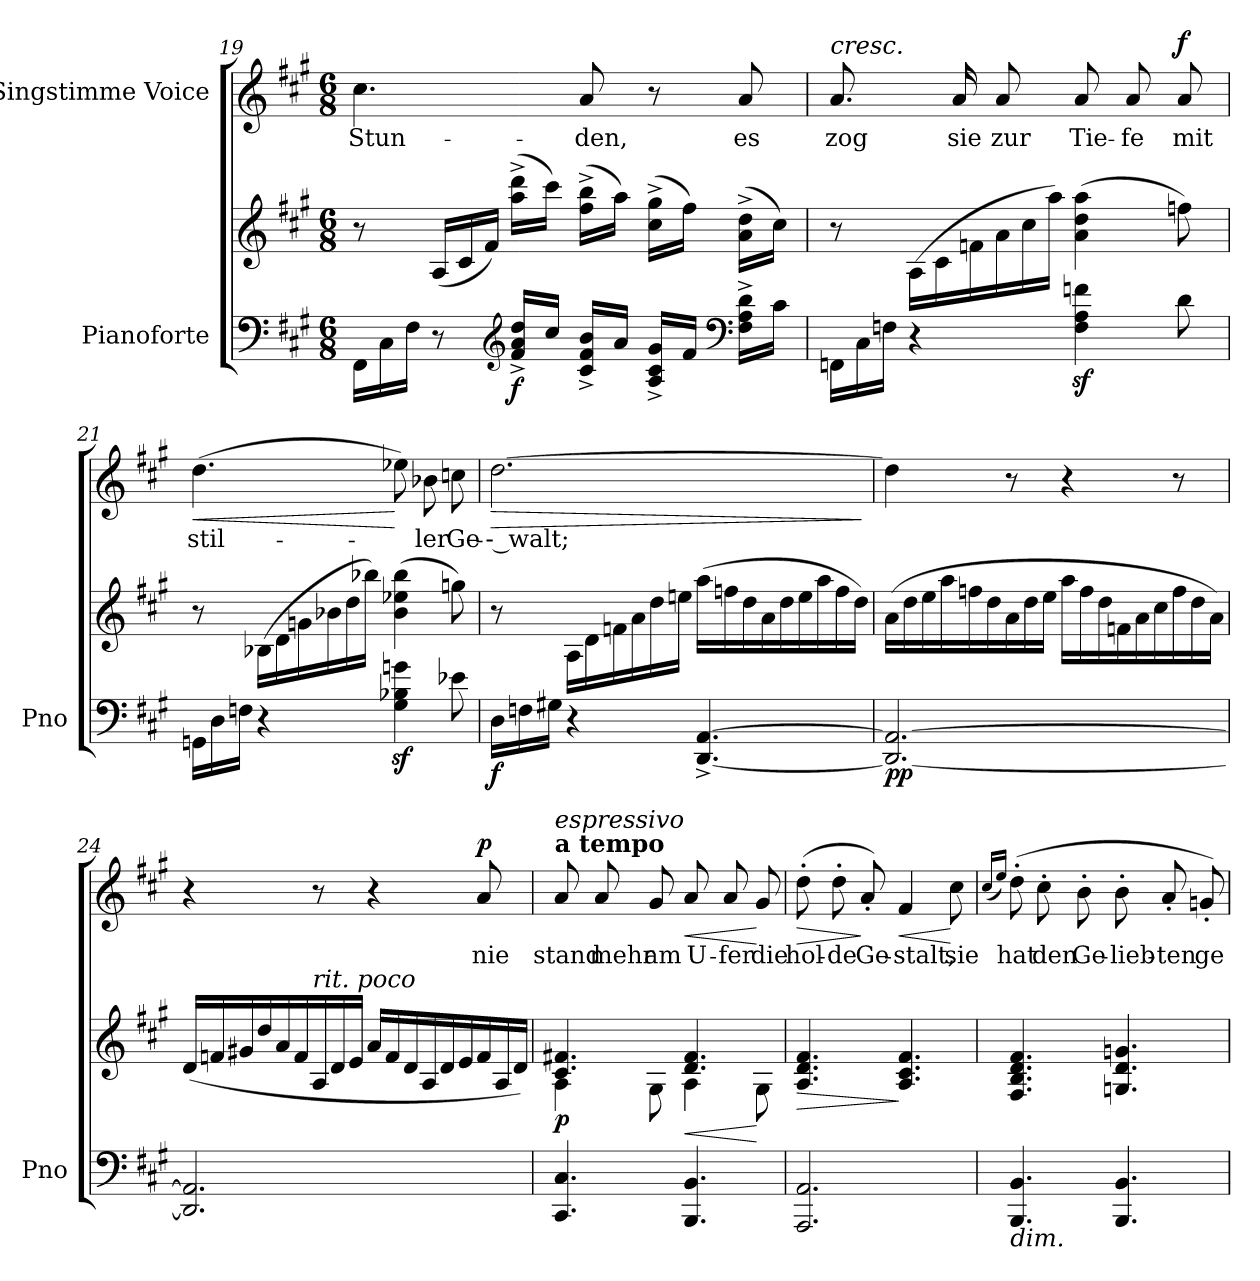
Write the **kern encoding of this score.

**kern	**kern	**dynam	**kern	**text	**dynam
*part2	*part2	*part2	*part1	*part1	*part1
*staff3	*staff2	*staff2/3	*staff1	*staff1	*staff1
*I"Pianoforte	*	*	*I"Singstimme Voice	*	*
*I'Pno	*	*	*	*	*
*clefF4	*clefG2	*	*clefG2	*	*
*k[f#c#g#]	*k[f#c#g#]	*	*k[f#c#g#]	*	*
*M6/8	*M6/8	*	*M6/8	*	*
*Xtuplet	*	*	*	*	*
=19	=19	=19	=19	=19	=19
24FF#\LL	8r	.	4.cc#\	Stun-	.
24C#\	.	.	.	.	.
24F#\JJ	.	.	.	.	.
*	*Xtuplet	*	*	*	*
8r	(24A/LL	.	.	.	.
.	24c#/	.	.	.	.
.	24f#/JJ)	.	.	.	.
*clefG2	*	*	*	*	*
!	!	!LO:DY:b=2	!	!	!
16f#/^ 16a/^ 16dd/^LL	(16aa\^ 16ddd\^LL	f	.	.	.
16cc#/JJ	16ccc#\JJ)	.	.	.	.
16c#/^ 16f#/^ 16b/^LL	(16ff#\^ 16bb\^LL	.	8a/	-den,	.
16a/JJ	16aa\JJ)	.	.	.	.
16A/^ 16c#/^ 16g#/^LL	(16cc#\^ 16gg#\^LL	.	8r	.	.
16f#/JJ	16ff#\JJ)	.	.	.	.
*clefF4	*	*	*	*	*
16F#\^ 16A\^ 16d\^LL	(16a\^ 16dd\^LL	.	8a/	es	.
16c#\JJ	16cc#\JJ)	.	.	.	.
=20	=20	=20	=20	=20	=20
!	!	!	!LO:TX:a:i:t=cresc.	!	!
24FFn\LL	8r	.	8.a/	zog	.
24C#\	.	.	.	.	.
24Fn\JJ	.	.	.	.	.
4r	(24A\LL	.	.	.	.
.	24c#\	.	.	.	.
.	.	.	16a/	sie	.
.	24fn\	.	.	.	.
.	24a\	.	8a/	zur	.
.	24cc#\	.	.	.	.
.	24aa\JJ)	.	.	.	.
4F\z< 4A\z< 4fn\z<	(4a\ 4dd\ 4aa\	.	8a/	Tie-	.
.	.	.	8a/	-fe	.
!	!	!	!	!	!LO:DY:a
8d\	8ffn\)	.	8a/	mit	f
=21	=21	=21	=21	=21	=21
!	!	!	!	!	!LO:HP:b
24GGn\LL	8r	.	(4.dd\	stil-	<
24D\	.	.	.	.	.
24Fn\JJ	.	.	.	.	.
4r	(24B-X\LL	.	.	.	.
.	24d\	.	.	.	.
.	24gn\	.	.	.	.
.	24b-X\	.	.	.	.
.	24dd\	.	.	.	.
.	24bb-X\JJ)	.	.	.	.
4G#\z< 4B-X\z< 4gn\z<	(4b-\ 4ee-X\ 4bb-\	.	8ee-X\)	.	[
.	.	.	8b-X\	-ler	.
8e-X\	8ggn\)	.	8ccn\	Ge-	.
=22	=22	=22	=22	=22	=22
*^	*^	*	*	*	*
!	!	!	!	!LO:DY:b=2	!	!	!LO:HP:b
(>24D\LL	8ryy	8ryy	8r	f	[2.dd\	-- walt;	>
24Fn\	.	.	.	.	.	.	.
24G#X\JJ	.	.	.	.	.	.	.
2ryy	4r	24A\LL	2ryy	.	.	.	.
.	.	24d\	.	.	.	.	.
.	.	24fn\	.	.	.	.	.
.	.	24a\	.	.	.	.	.
.	.	24dd\	.	.	.	.	.
.	.	24een\JJ)	.	.	.	.	.
.	[4.DD/^ [4.AA/^	(>24aa\LL	.	.	.	.	.
.	.	24ffn\	.	.	.	.	.
.	.	24dd\	.	.	.	.	.
.	.	24a\	.	.	.	.	.
.	.	24dd\	.	.	.	.	.
.	.	24ee\	.	.	.	.	.
8ryy	.	24aa\	8ryy	.	.	.	.
.	.	24ff\	.	.	.	.	.
.	.	24dd\JJ)	.	.	.	.	.
*v	*v	*	*	*	*	*	*
*	*v	*v	*	*	*	*
.	.	.	.	.	]
=23	=23	=23	=23	=23	=23
!	!	!LO:DY:b=2	!	!	!
2.DD/_ 2.AA/_	(>24a\LL	pp	4dd\]	.	.
.	24dd\	.	.	.	.
.	24ee\	.	.	.	.
.	24aa\	.	.	.	.
.	24ffn\	.	.	.	.
.	24dd\	.	.	.	.
.	24a\	.	8r	.	.
.	24dd\	.	.	.	.
.	24ee\JJ	.	.	.	.
.	24aa\LL	.	4r	.	.
.	24ff\	.	.	.	.
.	24dd\	.	.	.	.
.	24fn\	.	.	.	.
.	24a\	.	.	.	.
.	24cc#\	.	.	.	.
.	24ff\	.	8r	.	.
.	24dd\	.	.	.	.
.	24a\JJ)	.	.	.	.
=24	=24	=24	=24	=24	=24
2.DD/] 2.AA/]	(<24d/LL	.	4r	.	.
.	24fn/	.	.	.	.
.	24g#X/	.	.	.	.
.	24dd/	.	.	.	.
.	24a/	.	.	.	.
.	24f/	.	.	.	.
!	!LO:TX:i:t=rit. poco	!	!	!	!
.	24A/	.	8r	.	.
.	24d/	.	.	.	.
.	24e/JJ	.	.	.	.
.	24a/LL	.	4r	.	.
.	24f/	.	.	.	.
.	24d/	.	.	.	.
.	24A/	.	.	.	.
.	24d/	.	.	.	.
.	24e/	.	.	.	.
!	!	!	!	!	!LO:DY:a
.	24f/	.	8a/	nie	p
.	24A/	.	.	.	.
.	24d/JJ)	.	.	.	.
=25	=25	=25	=25	=25	=25
*	*^	*	*	*	*
!	!	!	!	!LO:TX:a:B:t=a tempo	!	!
!	!	!	!	!LO:TX:i:t=espressivo	!	!
!	!	!	!LO:DY:b	!	!	!
4.CC#/ 4.C#/	4.c#/ 4.f#X/	4A\	p	8a/	stand	.
.	.	.	.	8a/	mehr	.
.	.	8G#\	.	8g#/	am	.
!	!	!	!LO:HP:b	!	!	!LO:HP:b
4.BBB/ 4.BB/	4.d/ 4.f#/	4A\	<	8a/	U-	<
.	.	.	.	8a/	-fer	.
.	.	8G#\	[	8g#/	die	[
=26	=26	=26	=26	=26	=26	=26
!	!	!	!LO:HP:b	!	!	!LO:HP:b
*	*v	*v	*	*	*	*
2.AAA/ 2.AA/	4.A/ 4.d/ 4.f#/	>	(8dd'\	hol-	>
.	.	.	8dd'\	-de	.
.	.	.	8a'>/)	Ge-	]
!	!	!	!	!	!LO:HP:b
.	4.A/ 4.c#/ 4.f#/	]	4f#/	-stalt,	<
.	.	.	8cc#\	sie	[
=27	=27	=27	=27	=27	=27
.	.	.	(16qcc#/LL	.	.
.	.	.	16qee/JJ)	.	.
!LO:TX:b:i:t=dim.	!	!	!	!	!
4.BBB/ 4.BB/	4.F#/ 4.B/ 4.d/ 4.f#/	.	(8dd'\	hat	.
.	.	.	8cc#'\	den	.
.	.	.	8b'\	Ge-	.
4.BBB/ 4.BB/	4.Gn/ 4.d/ 4.gn/	.	8b'\	-lieb-	.
.	.	.	8a'>/	-ten	.
.	.	.	8gn'>/)	ge-	.
=	=	=	=	=	=
*-	*-	*-	*-	*-	*-
